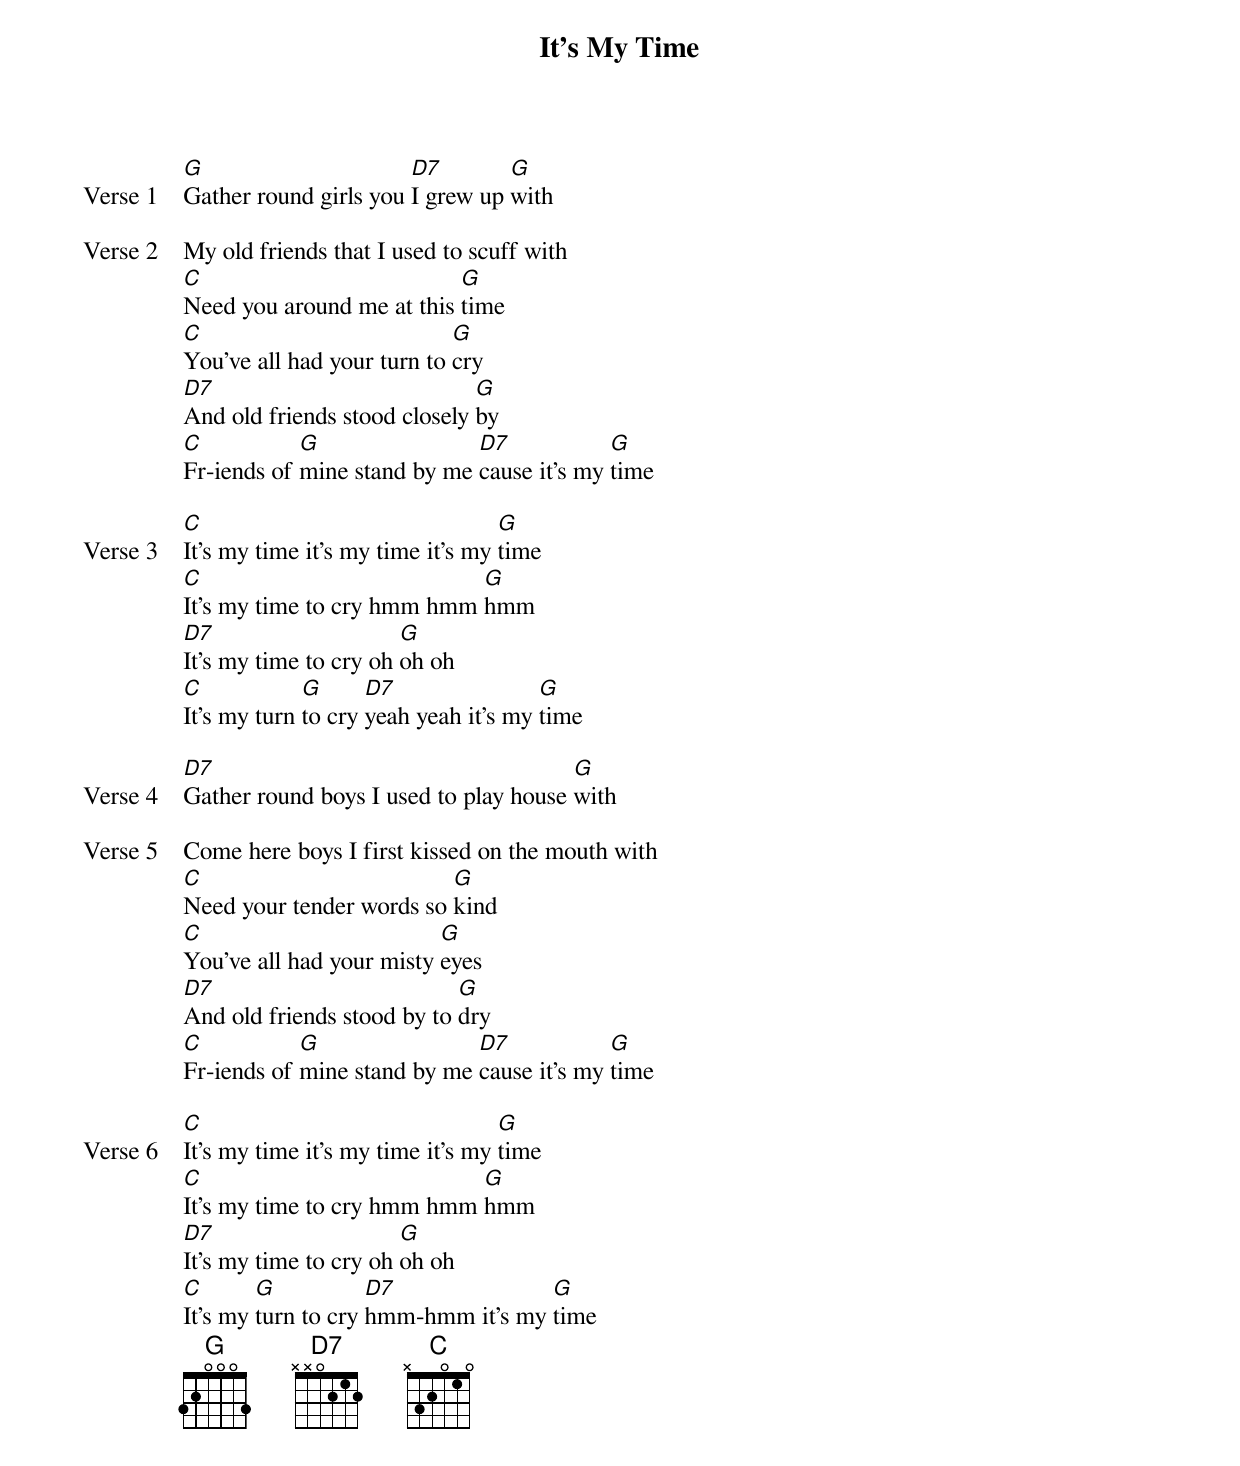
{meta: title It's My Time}
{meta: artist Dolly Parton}
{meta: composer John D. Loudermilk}

{start_of_verse: Verse 1}
[G]Gather round girls you [D7]I grew up [G]with
{end_of_verse}

{start_of_verse: Verse 2}
My old friends that I used to scuff with
[C]Need you around me at this [G]time
[C]You've all had your turn to [G]cry
[D7]And old friends stood closely [G]by
[C]Fr-iends of [G]mine stand by me [D7]cause it's my [G]time
{end_of_verse}

{start_of_verse: Verse 3}
[C]It's my time it's my time it's my [G]time
[C]It's my time to cry hmm hmm [G]hmm
[D7]It's my time to cry oh [G]oh oh
[C]It's my turn [G]to cry [D7]yeah yeah it's my [G]time
{end_of_verse}

{start_of_verse: Verse 4}
[D7]Gather round boys I used to play house [G]with
{end_of_verse}

{start_of_verse: Verse 5}
Come here boys I first kissed on the mouth with
[C]Need your tender words so [G]kind
[C]You've all had your misty [G]eyes
[D7]And old friends stood by to [G]dry
[C]Fr-iends of [G]mine stand by me [D7]cause it's my [G]time
{end_of_verse}

{start_of_verse: Verse 6}
[C]It's my time it's my time it's my [G]time
[C]It's my time to cry hmm hmm [G]hmm
[D7]It's my time to cry oh [G]oh oh
[C]It's my [G]turn to cry [D7]hmm-hmm it's my [G]time
{end_of_verse}
